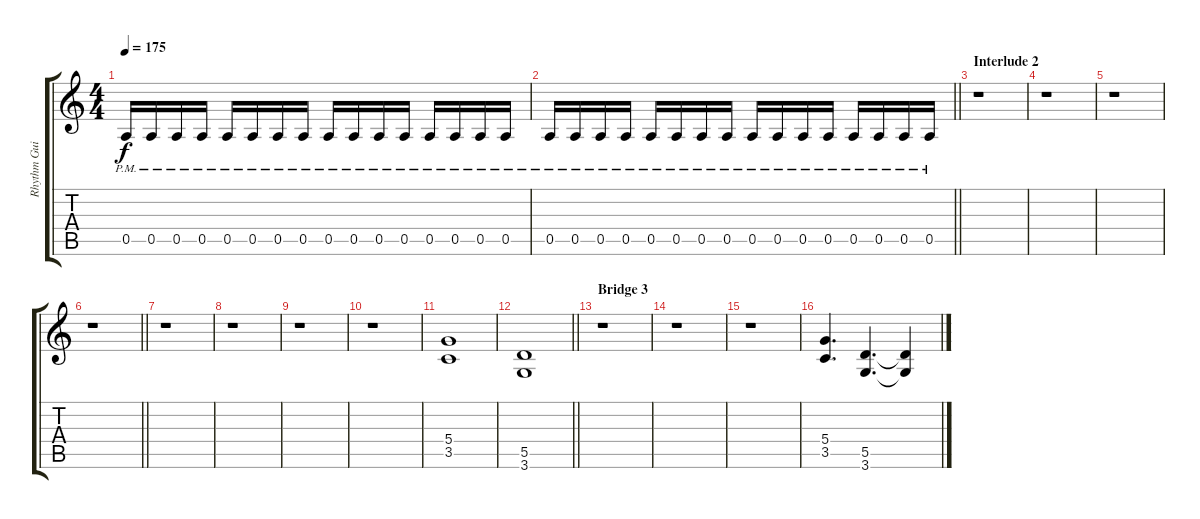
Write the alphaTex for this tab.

\track ("Rhythm Guitar 1: Patrick Juhàsz" "Rhythm Gui") {instrument distortionguitar}
\staff {score tabs}
\tuning (E4 B3 G3 D3 A2 E2) {hide}
\ts (4 4)
\tempo 175
\clef g2
\ks aminor
0.5{pm}.16{dy f} 0.5{pm}.16 0.5{pm}.16 0.5{pm}.16 0.5{pm}.16 0.5{pm}.16 0.5{pm}.16 0.5{pm}.16 0.5{pm}.16 0.5{pm}.16 0.5{pm}.16 0.5{pm}.16 0.5{pm}.16 0.5{pm}.16 0.5{pm}.16 0.5{pm}.16 |
\barLineRight lightlight
0.5{pm}.16 0.5{pm}.16 0.5{pm}.16 0.5{pm}.16 0.5{pm}.16 0.5{pm}.16 0.5{pm}.16 0.5{pm}.16 0.5{pm}.16 0.5{pm}.16 0.5{pm}.16 0.5{pm}.16 0.5{pm}.16 0.5{pm}.16 0.5{pm}.16 0.5{pm}.16 |
\section ("" "Interlude 2")
r.1 |
r.1 |
r.1 |
\barLineRight lightlight
r.1 |
r.1 |
r.1 |
r.1 |
r.1 |
(5.4 3.5).1 |
\barLineRight lightlight
(5.5 3.6).1 |
\section ("" "Bridge 3")
r.1 |
r.1 |
r.1 |
(5.4 3.5).4{d} (5.5 3.6).4{d} (5.5{t} 3.6{t}).4
